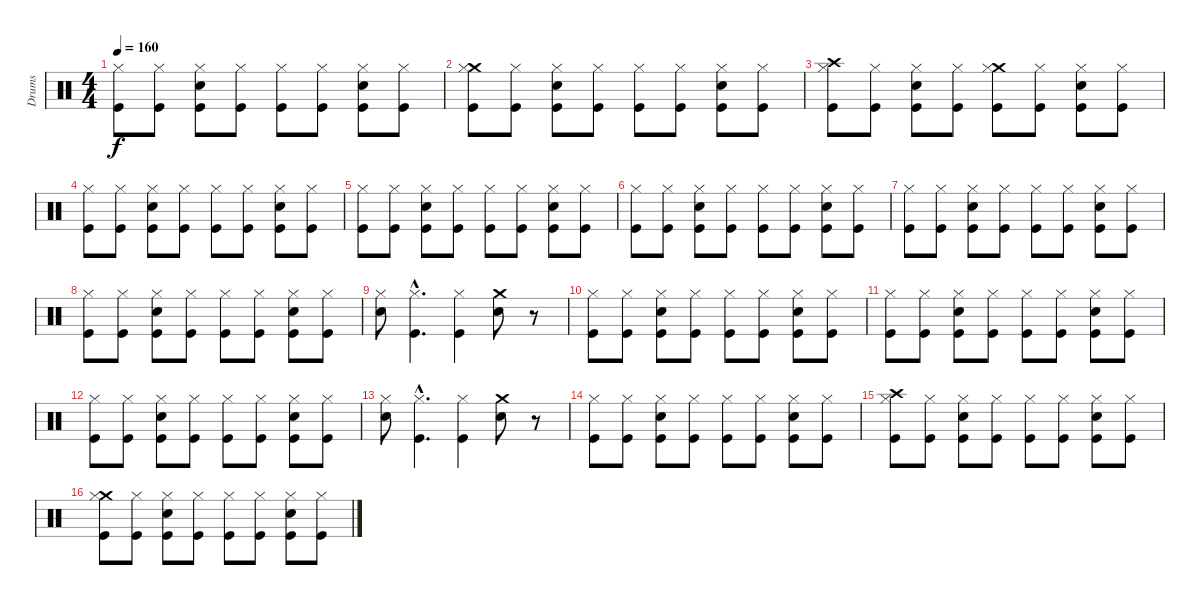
\track ("Drums" "Drums") {instrument percussion}
\staff {score}
\articulation defaults
\ts (4 4)
\tempo 160
\clef neutral
\ks c
("Hi-Hat (closed)" "Kick (hit)").8{dy f} ("Hi-Hat (closed)" "Kick (hit)").8 ("Hi-Hat (closed)" "Snare (hit) 2" "Kick (hit)").8 ("Hi-Hat (closed)" "Kick (hit)").8 ("Hi-Hat (closed)" "Kick (hit)").8 ("Hi-Hat (closed)" "Kick (hit)").8 ("Hi-Hat (closed)" "Snare (hit) 2" "Kick (hit)").8 ("Hi-Hat (closed)" "Kick (hit)").8 |
("Crash medium (hit)" "Hi-Hat (closed)" "Kick (hit)").8 ("Hi-Hat (closed)" "Kick (hit)").8 ("Hi-Hat (closed)" "Snare (hit) 2" "Kick (hit)").8 ("Hi-Hat (closed)" "Kick (hit)").8 ("Hi-Hat (closed)" "Kick (hit)").8 ("Hi-Hat (closed)" "Kick (hit)").8 ("Hi-Hat (closed)" "Snare (hit) 2" "Kick (hit)").8 ("Hi-Hat (closed)" "Kick (hit)").8 |
("Crash high (hit)" "Hi-Hat (closed)" "Kick (hit)").8 ("Hi-Hat (closed)" "Kick (hit)").8 ("Hi-Hat (closed)" "Snare (hit) 2" "Kick (hit)").8 ("Hi-Hat (closed)" "Kick (hit)").8 ("Crash medium (hit)" "Hi-Hat (closed)" "Kick (hit)").8 ("Hi-Hat (closed)" "Kick (hit)").8 ("Hi-Hat (closed)" "Snare (hit) 2" "Kick (hit)").8 ("Hi-Hat (closed)" "Kick (hit)").8 |
("Hi-Hat (closed)" "Kick (hit)").8 ("Hi-Hat (closed)" "Kick (hit)").8 ("Hi-Hat (closed)" "Snare (hit) 2" "Kick (hit)").8 ("Hi-Hat (closed)" "Kick (hit)").8 ("Hi-Hat (closed)" "Kick (hit)").8 ("Hi-Hat (closed)" "Kick (hit)").8 ("Hi-Hat (closed)" "Snare (hit) 2" "Kick (hit)").8 ("Hi-Hat (closed)" "Kick (hit)").8 |
("Hi-Hat (closed)" "Kick (hit)").8 ("Hi-Hat (closed)" "Kick (hit)").8 ("Hi-Hat (closed)" "Snare (hit) 2" "Kick (hit)").8 ("Hi-Hat (closed)" "Kick (hit)").8 ("Hi-Hat (closed)" "Kick (hit)").8 ("Hi-Hat (closed)" "Kick (hit)").8 ("Hi-Hat (closed)" "Snare (hit) 2" "Kick (hit)").8 ("Hi-Hat (closed)" "Kick (hit)").8 |
("Hi-Hat (closed)" "Kick (hit)").8 ("Hi-Hat (closed)" "Kick (hit)").8 ("Hi-Hat (closed)" "Snare (hit) 2" "Kick (hit)").8 ("Hi-Hat (closed)" "Kick (hit)").8 ("Hi-Hat (closed)" "Kick (hit)").8 ("Hi-Hat (closed)" "Kick (hit)").8 ("Hi-Hat (closed)" "Snare (hit) 2" "Kick (hit)").8 ("Hi-Hat (closed)" "Kick (hit)").8 |
("Hi-Hat (closed)" "Kick (hit)").8 ("Hi-Hat (closed)" "Kick (hit)").8 ("Hi-Hat (closed)" "Snare (hit) 2" "Kick (hit)").8 ("Hi-Hat (closed)" "Kick (hit)").8 ("Hi-Hat (closed)" "Kick (hit)").8 ("Hi-Hat (closed)" "Kick (hit)").8 ("Hi-Hat (closed)" "Snare (hit) 2" "Kick (hit)").8 ("Hi-Hat (closed)" "Kick (hit)").8 |
("Hi-Hat (closed)" "Kick (hit)").8 ("Hi-Hat (closed)" "Kick (hit)").8 ("Hi-Hat (closed)" "Snare (hit) 2" "Kick (hit)").8 ("Hi-Hat (closed)" "Kick (hit)").8 ("Hi-Hat (closed)" "Kick (hit)").8 ("Hi-Hat (closed)" "Kick (hit)").8 ("Hi-Hat (closed)" "Snare (hit) 2" "Kick (hit)").8 ("Hi-Hat (closed)" "Kick (hit)").8 |
("Hi-Hat (closed)" "Snare (hit) 2").8 ("Hi-Hat (closed)"{hac} "Kick (hit)"{hac}).4{d} ("Hi-Hat (closed)" "Kick (hit)").4 ("Crash medium (hit)" "Snare (hit) 2").8 r.8 |
("Hi-Hat (closed)" "Kick (hit)").8 ("Hi-Hat (closed)" "Kick (hit)").8 ("Hi-Hat (closed)" "Snare (hit) 2" "Kick (hit)").8 ("Hi-Hat (closed)" "Kick (hit)").8 ("Hi-Hat (closed)" "Kick (hit)").8 ("Hi-Hat (closed)" "Kick (hit)").8 ("Hi-Hat (closed)" "Snare (hit) 2" "Kick (hit)").8 ("Hi-Hat (closed)" "Kick (hit)").8 |
("Hi-Hat (closed)" "Kick (hit)").8 ("Hi-Hat (closed)" "Kick (hit)").8 ("Hi-Hat (closed)" "Snare (hit) 2" "Kick (hit)").8 ("Hi-Hat (closed)" "Kick (hit)").8 ("Hi-Hat (closed)" "Kick (hit)").8 ("Hi-Hat (closed)" "Kick (hit)").8 ("Hi-Hat (closed)" "Snare (hit) 2" "Kick (hit)").8 ("Hi-Hat (closed)" "Kick (hit)").8 |
("Hi-Hat (closed)" "Kick (hit)").8 ("Hi-Hat (closed)" "Kick (hit)").8 ("Hi-Hat (closed)" "Snare (hit) 2" "Kick (hit)").8 ("Hi-Hat (closed)" "Kick (hit)").8 ("Hi-Hat (closed)" "Kick (hit)").8 ("Hi-Hat (closed)" "Kick (hit)").8 ("Hi-Hat (closed)" "Snare (hit) 2" "Kick (hit)").8 ("Hi-Hat (closed)" "Kick (hit)").8 |
("Hi-Hat (closed)" "Snare (hit) 2").8 ("Hi-Hat (closed)"{hac} "Kick (hit)"{hac}).4{d} ("Hi-Hat (closed)" "Kick (hit)").4 ("Crash medium (hit)" "Snare (hit) 2").8 r.8 |
("Hi-Hat (closed)" "Kick (hit)").8 ("Hi-Hat (closed)" "Kick (hit)").8 ("Hi-Hat (closed)" "Snare (hit) 2" "Kick (hit)").8 ("Hi-Hat (closed)" "Kick (hit)").8 ("Hi-Hat (closed)" "Kick (hit)").8 ("Hi-Hat (closed)" "Kick (hit)").8 ("Hi-Hat (closed)" "Snare (hit) 2" "Kick (hit)").8 ("Hi-Hat (closed)" "Kick (hit)").8 |
("Crash high (hit)" "Hi-Hat (closed)" "Kick (hit)").8 ("Hi-Hat (closed)" "Kick (hit)").8 ("Hi-Hat (closed)" "Snare (hit) 2" "Kick (hit)").8 ("Hi-Hat (closed)" "Kick (hit)").8 ("Hi-Hat (closed)" "Kick (hit)").8 ("Hi-Hat (closed)" "Kick (hit)").8 ("Hi-Hat (closed)" "Snare (hit) 2" "Kick (hit)").8 ("Hi-Hat (closed)" "Kick (hit)").8 |
("Crash medium (hit)" "Hi-Hat (closed)" "Kick (hit)").8 ("Hi-Hat (closed)" "Kick (hit)").8 ("Hi-Hat (closed)" "Snare (hit) 2" "Kick (hit)").8 ("Hi-Hat (closed)" "Kick (hit)").8 ("Hi-Hat (closed)" "Kick (hit)").8 ("Hi-Hat (closed)" "Kick (hit)").8 ("Hi-Hat (closed)" "Snare (hit) 2" "Kick (hit)").8 ("Hi-Hat (closed)" "Kick (hit)").8
